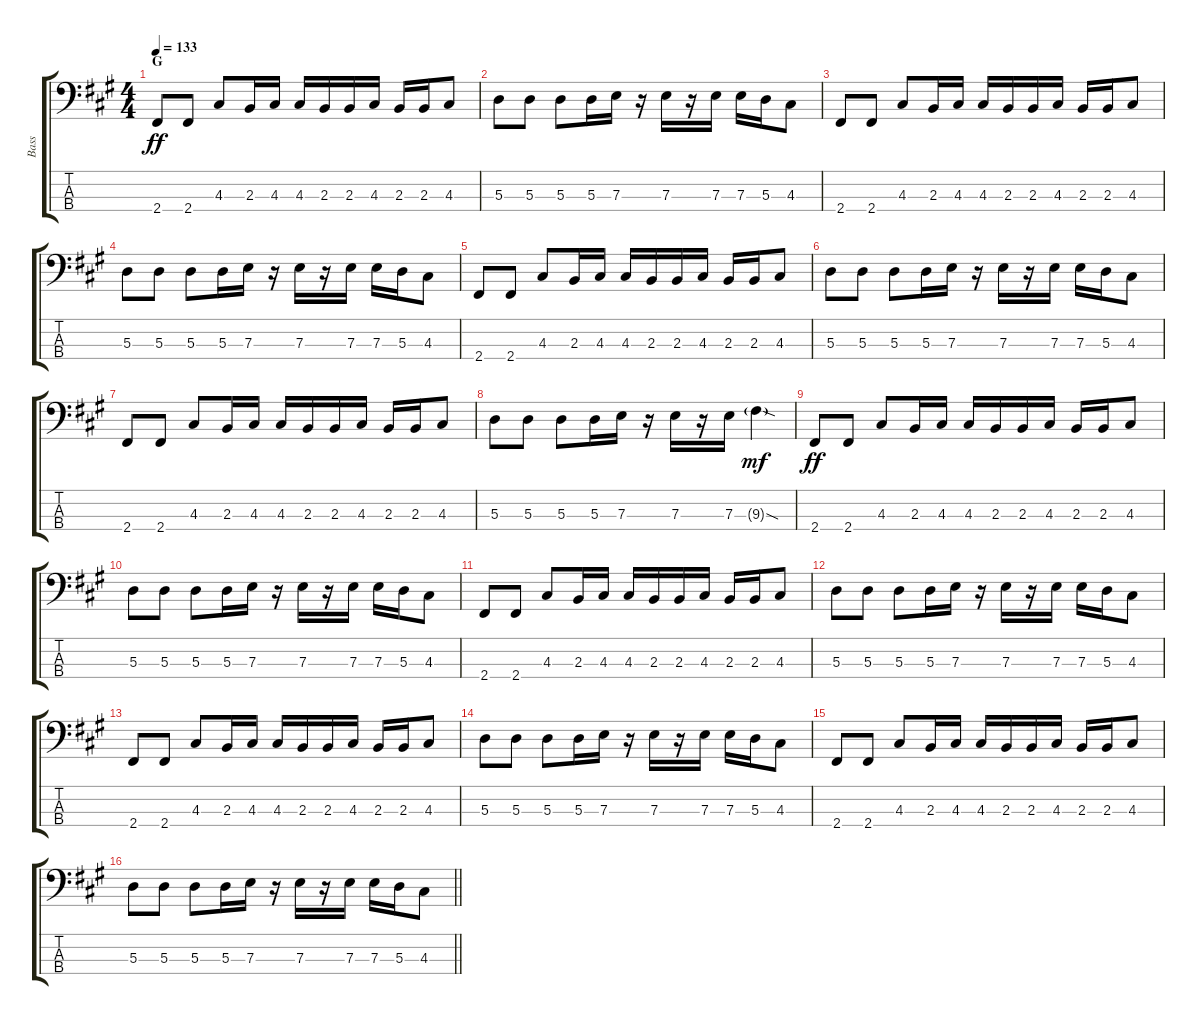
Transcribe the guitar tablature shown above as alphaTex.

\track ("Bass" "Bass") {instrument electricbasspick}
\staff {score tabs}
\tuning (G2 D2 A1 E1) {hide}
\ts (4 4)
\section ("" "G")
\tempo 133
\clef f4
\ks a
2.4.8{dy ff} 2.4.8 4.3.8 2.3.16 4.3.16 4.3.16 2.3.16 2.3.16 4.3.16 2.3.16 2.3.16 4.3.8 |
5.3.8 5.3.8 5.3.8 5.3.16 7.3.16 r.16 7.3.16 r.16 7.3.16 7.3.16 5.3.16 4.3.8 |
2.4.8 2.4.8 4.3.8 2.3.16 4.3.16 4.3.16 2.3.16 2.3.16 4.3.16 2.3.16 2.3.16 4.3.8 |
5.3.8 5.3.8 5.3.8 5.3.16 7.3.16 r.16 7.3.16 r.16 7.3.16 7.3.16 5.3.16 4.3.8 |
2.4.8 2.4.8 4.3.8 2.3.16 4.3.16 4.3.16 2.3.16 2.3.16 4.3.16 2.3.16 2.3.16 4.3.8 |
5.3.8 5.3.8 5.3.8 5.3.16 7.3.16 r.16 7.3.16 r.16 7.3.16 7.3.16 5.3.16 4.3.8 |
2.4.8 2.4.8 4.3.8 2.3.16 4.3.16 4.3.16 2.3.16 2.3.16 4.3.16 2.3.16 2.3.16 4.3.8 |
5.3.8 5.3.8 5.3.8 5.3.16 7.3.16 r.16 7.3.16 r.16 7.3.16 9.3{sod g}.4{dy mf} |
2.4.8{dy ff} 2.4.8 4.3.8 2.3.16 4.3.16 4.3.16 2.3.16 2.3.16 4.3.16 2.3.16 2.3.16 4.3.8 |
5.3.8 5.3.8 5.3.8 5.3.16 7.3.16 r.16 7.3.16 r.16 7.3.16 7.3.16 5.3.16 4.3.8 |
2.4.8 2.4.8 4.3.8 2.3.16 4.3.16 4.3.16 2.3.16 2.3.16 4.3.16 2.3.16 2.3.16 4.3.8 |
5.3.8 5.3.8 5.3.8 5.3.16 7.3.16 r.16 7.3.16 r.16 7.3.16 7.3.16 5.3.16 4.3.8 |
2.4.8 2.4.8 4.3.8 2.3.16 4.3.16 4.3.16 2.3.16 2.3.16 4.3.16 2.3.16 2.3.16 4.3.8 |
5.3.8 5.3.8 5.3.8 5.3.16 7.3.16 r.16 7.3.16 r.16 7.3.16 7.3.16 5.3.16 4.3.8 |
2.4.8 2.4.8 4.3.8 2.3.16 4.3.16 4.3.16 2.3.16 2.3.16 4.3.16 2.3.16 2.3.16 4.3.8 |
\barLineRight lightlight
5.3.8 5.3.8 5.3.8 5.3.16 7.3.16 r.16 7.3.16 r.16 7.3.16 7.3.16 5.3.16 4.3.8
